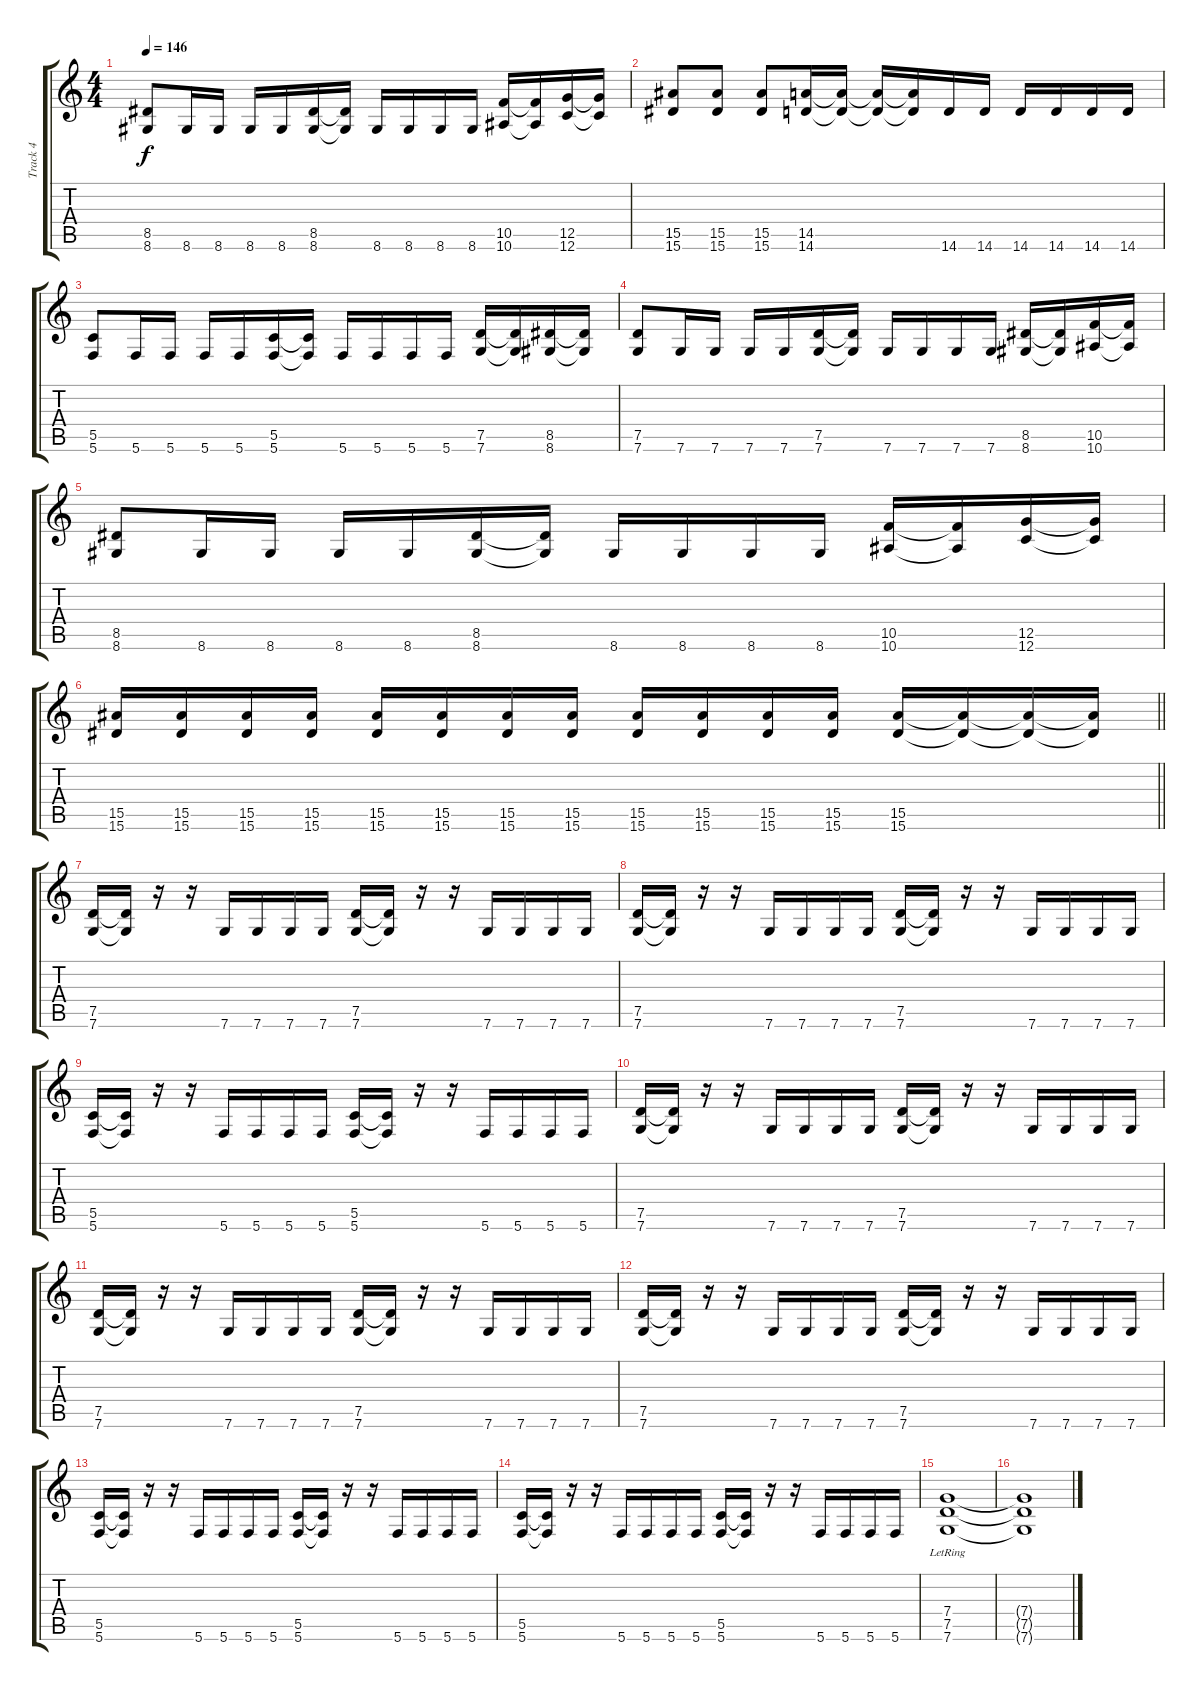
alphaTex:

\track ("Track 4" "Track 4") {instrument distortionguitar}
\staff {score tabs}
\tuning (D4 A3 F3 C3 G2 C2) {hide}
\ts (4 4)
\tempo 146
\clef g2
\ks c
(8.5 8.6).8{dy f} 8.6.16 8.6.16 8.6.16 8.6.16 (8.5 8.6).16 (8.5{t} 8.6{t}).16 8.6.16 8.6.16 8.6.16 8.6.16 (10.5 10.6).16 (10.5{t} 10.6{t}).16 (12.5 12.6).16 (12.5{t} 12.6{t}).16 |
(15.5 15.6).8 (15.5 15.6).8 (15.5 15.6).8 (14.5 14.6).16 (14.5{t} 14.6{t}).16 (14.5{t} 14.6{t}).16 (14.5{t} 14.6{t}).16 14.6.16 14.6.16 14.6.16 14.6.16 14.6.16 14.6.16 |
(5.5 5.6).8 5.6.16 5.6.16 5.6.16 5.6.16 (5.5 5.6).16 (5.5{t} 5.6{t}).16 5.6.16 5.6.16 5.6.16 5.6.16 (7.5 7.6).16 (7.5{t} 7.6{t}).16 (8.5 8.6).16 (8.5{t} 8.6{t}).16 |
(7.5 7.6).8 7.6.16 7.6.16 7.6.16 7.6.16 (7.5 7.6).16 (7.5{t} 7.6{t}).16 7.6.16 7.6.16 7.6.16 7.6.16 (8.5 8.6).16 (8.5{t} 8.6{t}).16 (10.5 10.6).16 (10.5{t} 10.6{t}).16 |
(8.5 8.6).8 8.6.16 8.6.16 8.6.16 8.6.16 (8.5 8.6).16 (8.5{t} 8.6{t}).16 8.6.16 8.6.16 8.6.16 8.6.16 (10.5 10.6).16 (10.5{t} 10.6{t}).16 (12.5 12.6).16 (12.5{t} 12.6{t}).16 |
\barLineRight lightlight
(15.5 15.6).16 (15.5 15.6).16 (15.5 15.6).16 (15.5 15.6).16 (15.5 15.6).16 (15.5 15.6).16 (15.5 15.6).16 (15.5 15.6).16 (15.5 15.6).16 (15.5 15.6).16 (15.5 15.6).16 (15.5 15.6).16 (15.5 15.6).16 (15.5{t} 15.6{t}).16 (15.5{t} 15.6{t}).16 (15.5{t} 15.6{t}).16 |
(7.5 7.6).16 (7.5{t} 7.6{t}).16 r.16 r.16 7.6.16 7.6.16 7.6.16 7.6.16 (7.5 7.6).16 (7.5{t} 7.6{t}).16 r.16 r.16 7.6.16 7.6.16 7.6.16 7.6.16 |
(7.5 7.6).16 (7.5{t} 7.6{t}).16 r.16 r.16 7.6.16 7.6.16 7.6.16 7.6.16 (7.5 7.6).16 (7.5{t} 7.6{t}).16 r.16 r.16 7.6.16 7.6.16 7.6.16 7.6.16 |
(5.5 5.6).16 (5.5{t} 5.6{t}).16 r.16 r.16 5.6.16 5.6.16 5.6.16 5.6.16 (5.5 5.6).16 (5.5{t} 5.6{t}).16 r.16 r.16 5.6.16 5.6.16 5.6.16 5.6.16 |
(7.5 7.6).16 (7.5{t} 7.6{t}).16 r.16 r.16 7.6.16 7.6.16 7.6.16 7.6.16 (7.5 7.6).16 (7.5{t} 7.6{t}).16 r.16 r.16 7.6.16 7.6.16 7.6.16 7.6.16 |
(7.5 7.6).16 (7.5{t} 7.6{t}).16 r.16 r.16 7.6.16 7.6.16 7.6.16 7.6.16 (7.5 7.6).16 (7.5{t} 7.6{t}).16 r.16 r.16 7.6.16 7.6.16 7.6.16 7.6.16 |
(7.5 7.6).16 (7.5{t} 7.6{t}).16 r.16 r.16 7.6.16 7.6.16 7.6.16 7.6.16 (7.5 7.6).16 (7.5{t} 7.6{t}).16 r.16 r.16 7.6.16 7.6.16 7.6.16 7.6.16 |
(5.5 5.6).16 (5.5{t} 5.6{t}).16 r.16 r.16 5.6.16 5.6.16 5.6.16 5.6.16 (5.5 5.6).16 (5.5{t} 5.6{t}).16 r.16 r.16 5.6.16 5.6.16 5.6.16 5.6.16 |
(5.5 5.6).16 (5.5{t} 5.6{t}).16 r.16 r.16 5.6.16 5.6.16 5.6.16 5.6.16 (5.5 5.6).16 (5.5{t} 5.6{t}).16 r.16 r.16 5.6.16 5.6.16 5.6.16 5.6.16 |
(7.4{lr} 7.5{lr} 7.6{lr}).1 |
(7.4{t} 7.5{t} 7.6{t}).1
